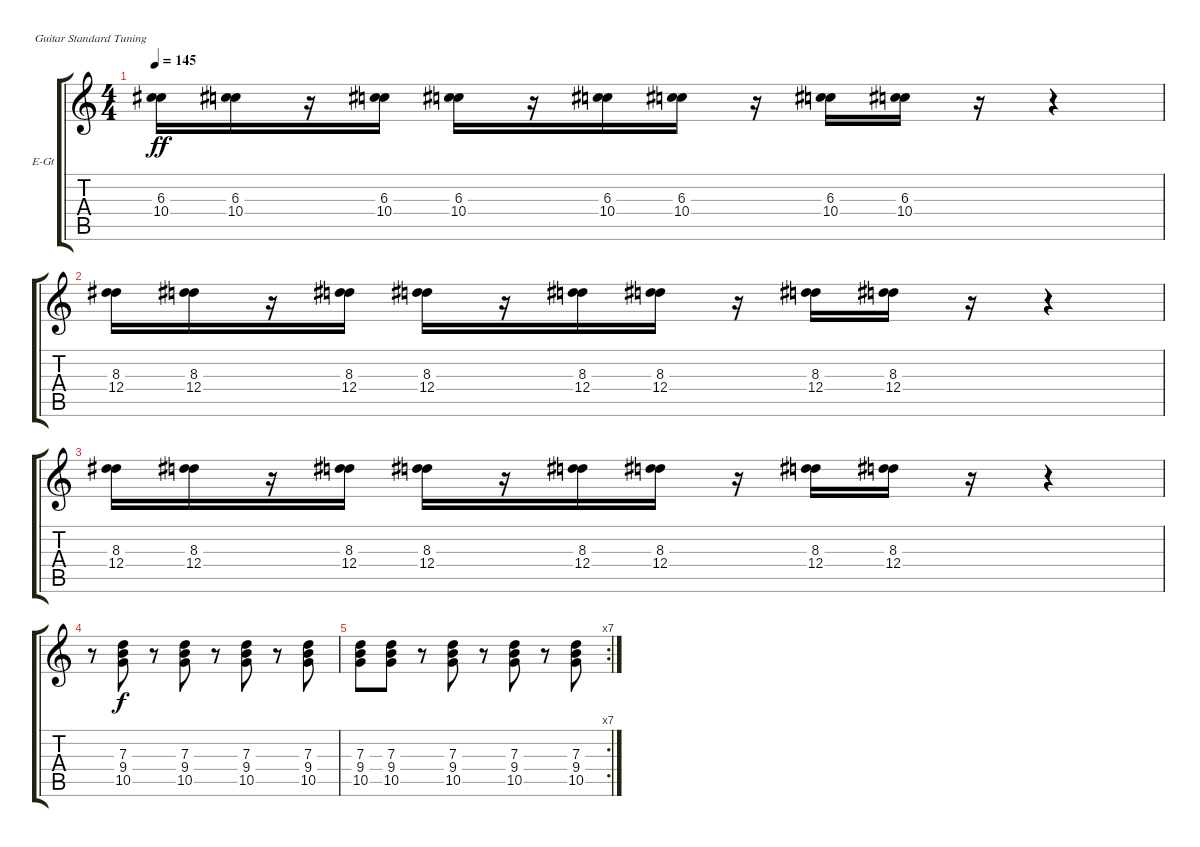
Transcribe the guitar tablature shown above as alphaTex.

\defaultSystemsLayout 4
\bracketExtendMode groupsimilarinstruments
\firstSystemTrackNameOrientation horizontal
\otherSystemsTrackNameOrientation horizontal
\track ("Guitar Compilation" "E-Gt") {instrument electricguitarclean}
\staff {score tabs}
\tuning (E4 B3 G3 D3 A2 E2)
\ts (4 4)
\tempo 145
\clef g2
\scale
0.333333
\ks c
(10.4 6.3).16{dy ff} (10.4 6.3).16 r.16 (10.4 6.3).16 (10.4 6.3).16 r.16 (10.4 6.3).16 (10.4 6.3).16 r.16 (10.4 6.3).16 (10.4 6.3).16 r.16 r.4 |
\scale
0.333333 (12.4 8.3).16 (12.4 8.3).16 r.16 (12.4 8.3).16 (12.4 8.3).16 r.16 (12.4 8.3).16 (12.4 8.3).16 r.16 (12.4 8.3).16 (12.4 8.3).16 r.16 r.4 |
(12.4 8.3).16 (12.4 8.3).16 r.16 (12.4 8.3).16 (12.4 8.3).16 r.16 (12.4 8.3).16 (12.4 8.3).16 r.16 (12.4 8.3).16 (12.4 8.3).16 r.16 r.4 |
r.8 (9.4 7.3 10.5).8{dy f} r.8 (9.4 7.3 10.5).8 r.8 (9.4 7.3 10.5).8 r.8 (9.4 7.3 10.5).8 |
\rc 7
(9.4 7.3 10.5).8 (9.4 7.3 10.5).8 r.8 (9.4 7.3 10.5).8 r.8 (9.4 7.3 10.5).8 r.8 (9.4 7.3 10.5).8
